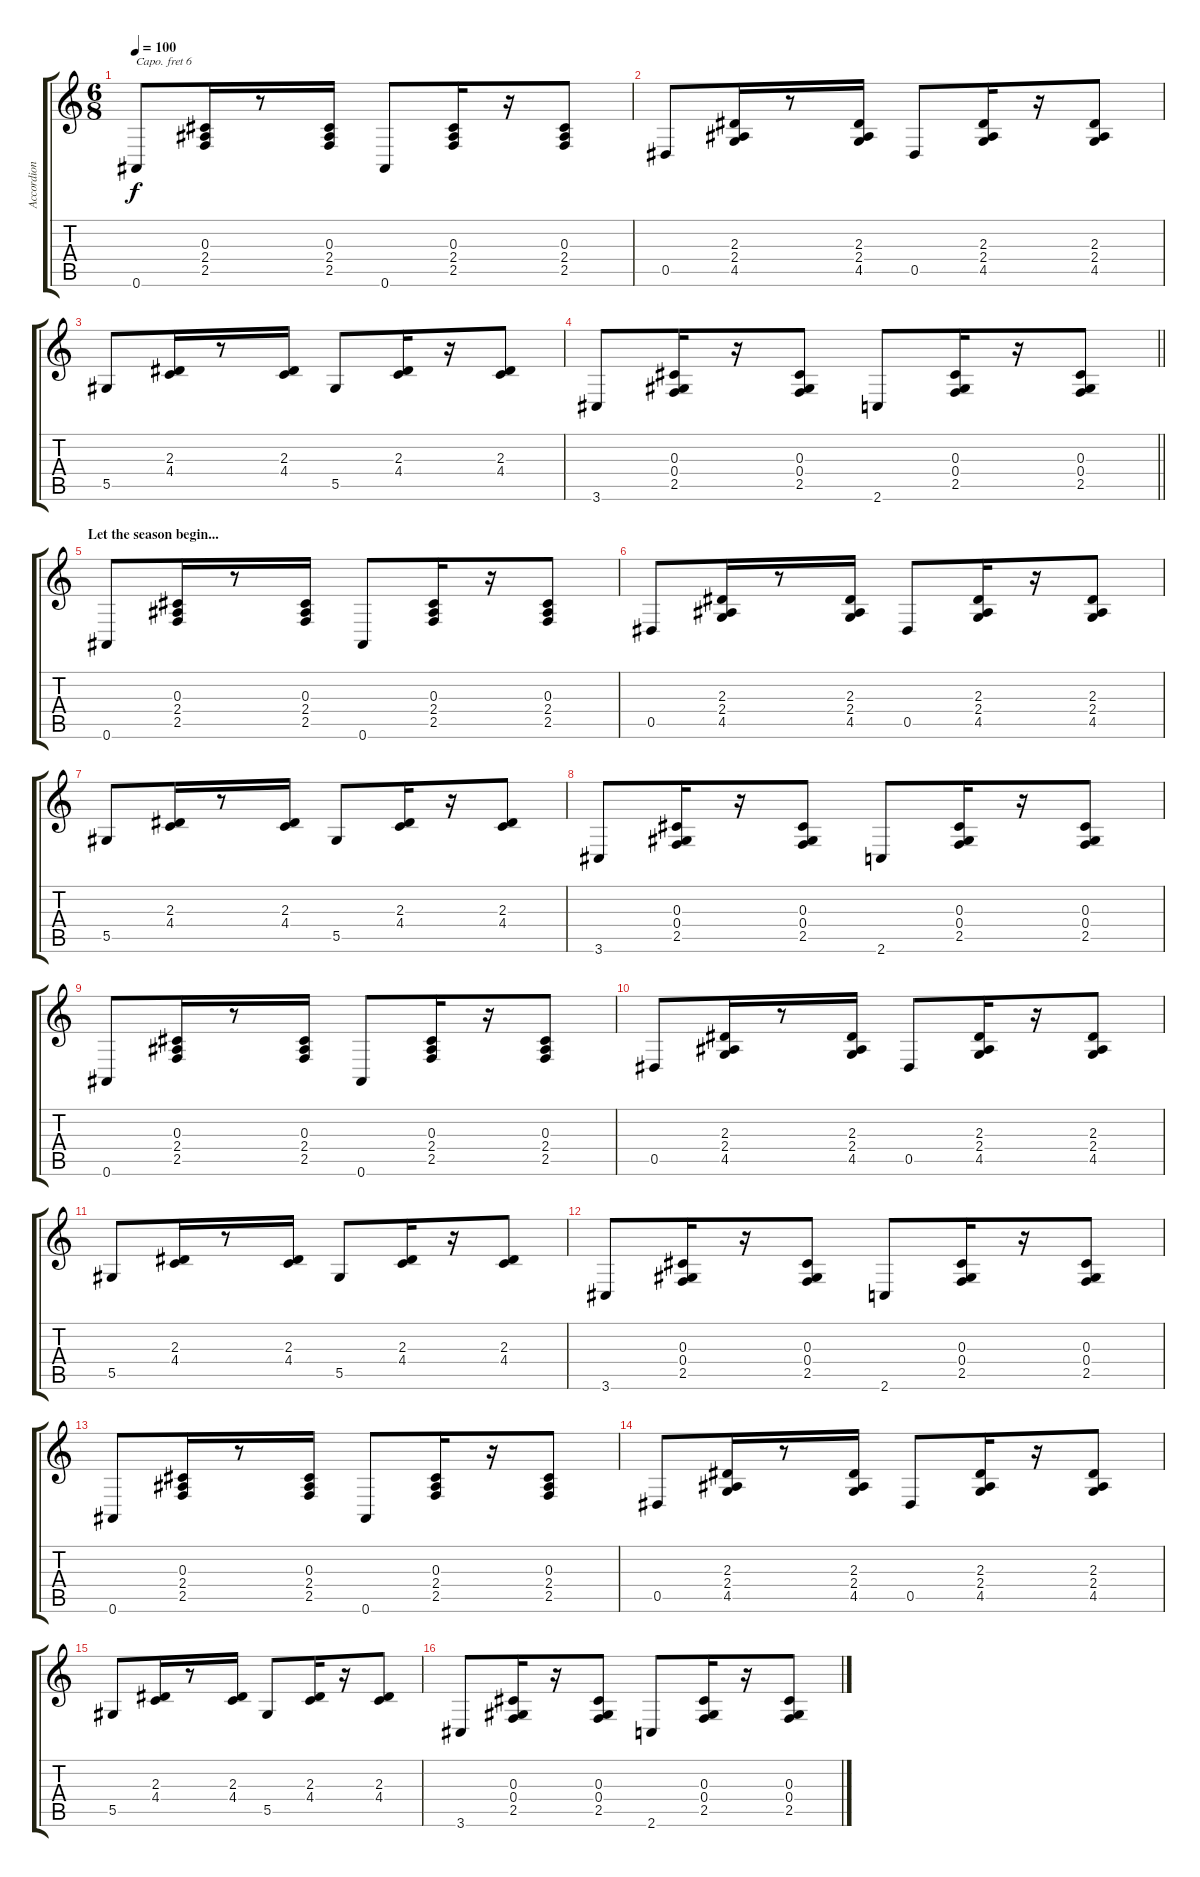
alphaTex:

\track ("Accordion" "Accordion") {instrument accordion}
\staff {score tabs}
\capo 6
\tuning (E4 B3 G3 D3 A2 E2) {hide}
\ts (6 8)
\tempo 100
\clef g2
\ks c
0.6.8{dy f} (0.3 2.4 2.5).16 r.8 (0.3 2.4 2.5).16 0.6.8 (0.3 2.4 2.5).16 r.16 (0.3 2.4 2.5).8 |
0.5.8 (2.3 2.4 4.5).16 r.8 (2.3 2.4 4.5).16 0.5.8 (2.3 2.4 4.5).16 r.16 (2.3 2.4 4.5).8 |
5.5.8 (2.3 4.4).16 r.8 (2.3 4.4).16 5.5.8 (2.3 4.4).16 r.16 (2.3 4.4).8 |
\barLineRight lightlight
3.6.8 (0.3 0.4 2.5).16 r.16 (0.3 0.4 2.5).8 2.6.8 (0.3 0.4 2.5).16 r.16 (0.3 0.4 2.5).8 |
\section ("" "Let the season begin...")
0.6.8 (0.3 2.4 2.5).16 r.8 (0.3 2.4 2.5).16 0.6.8 (0.3 2.4 2.5).16 r.16 (0.3 2.4 2.5).8 |
0.5.8 (2.3 2.4 4.5).16 r.8 (2.3 2.4 4.5).16 0.5.8 (2.3 2.4 4.5).16 r.16 (2.3 2.4 4.5).8 |
5.5.8 (2.3 4.4).16 r.8 (2.3 4.4).16 5.5.8 (2.3 4.4).16 r.16 (2.3 4.4).8 |
3.6.8 (0.3 0.4 2.5).16 r.16 (0.3 0.4 2.5).8 2.6.8 (0.3 0.4 2.5).16 r.16 (0.3 0.4 2.5).8 |
0.6.8 (0.3 2.4 2.5).16 r.8 (0.3 2.4 2.5).16 0.6.8 (0.3 2.4 2.5).16 r.16 (0.3 2.4 2.5).8 |
0.5.8 (2.3 2.4 4.5).16 r.8 (2.3 2.4 4.5).16 0.5.8 (2.3 2.4 4.5).16 r.16 (2.3 2.4 4.5).8 |
5.5.8 (2.3 4.4).16 r.8 (2.3 4.4).16 5.5.8 (2.3 4.4).16 r.16 (2.3 4.4).8 |
3.6.8 (0.3 0.4 2.5).16 r.16 (0.3 0.4 2.5).8 2.6.8 (0.3 0.4 2.5).16 r.16 (0.3 0.4 2.5).8 |
0.6.8 (0.3 2.4 2.5).16 r.8 (0.3 2.4 2.5).16 0.6.8 (0.3 2.4 2.5).16 r.16 (0.3 2.4 2.5).8 |
0.5.8 (2.3 2.4 4.5).16 r.8 (2.3 2.4 4.5).16 0.5.8 (2.3 2.4 4.5).16 r.16 (2.3 2.4 4.5).8 |
5.5.8 (2.3 4.4).16 r.8 (2.3 4.4).16 5.5.8 (2.3 4.4).16 r.16 (2.3 4.4).8 |
3.6.8 (0.3 0.4 2.5).16 r.16 (0.3 0.4 2.5).8 2.6.8 (0.3 0.4 2.5).16 r.16 (0.3 0.4 2.5).8
